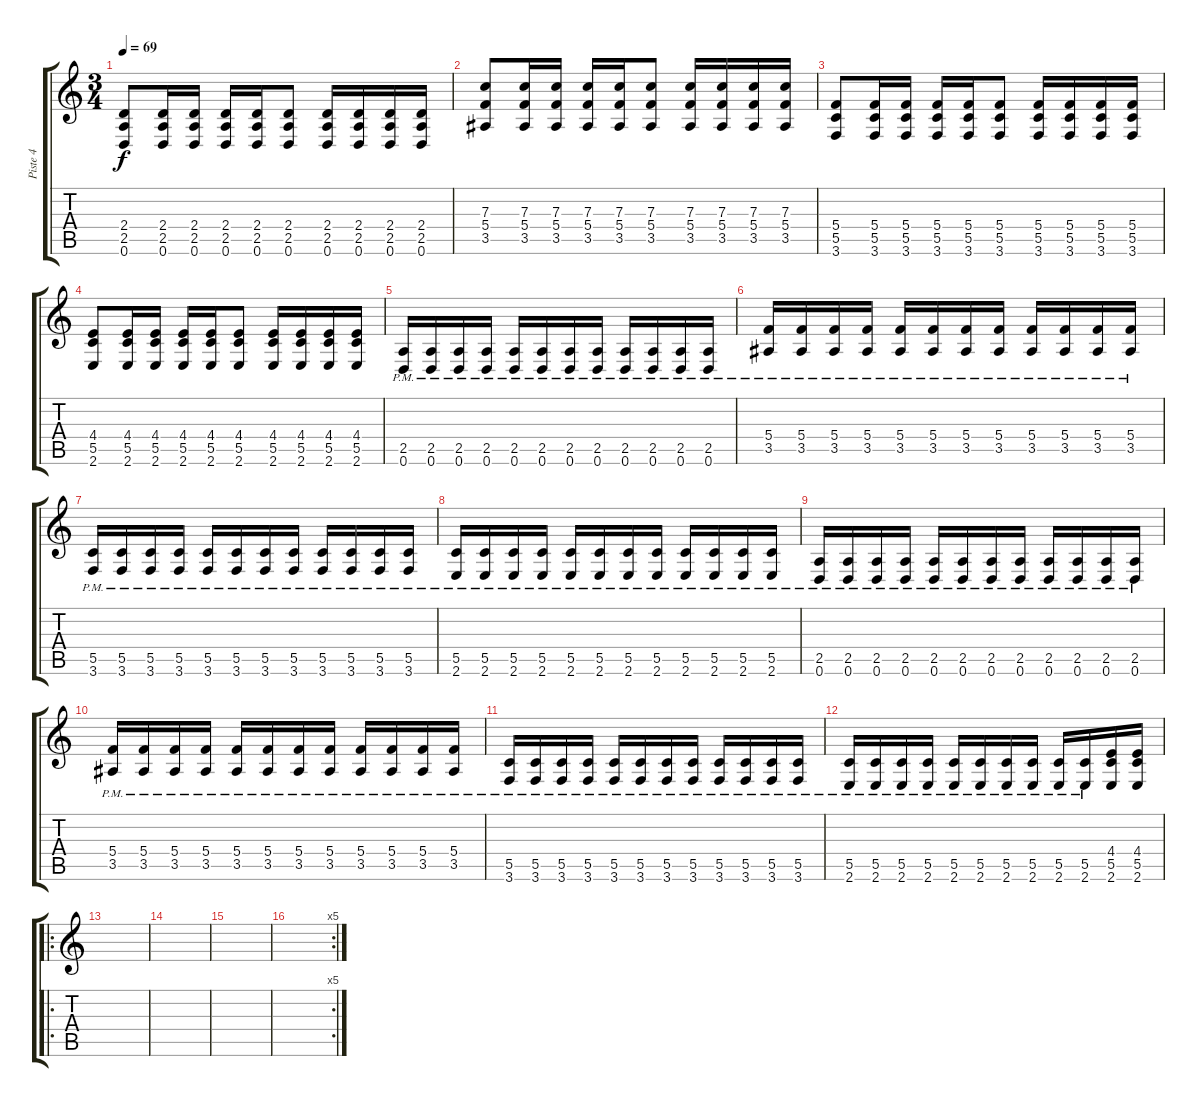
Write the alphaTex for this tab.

\track ("Piste 4" "Piste 4") {instrument distortionguitar}
\staff {score tabs}
\tuning (D4 A3 F3 C3 G2 D2) {hide}
\ts (3 4)
\tempo 69
\clef g2
\ks c
(2.4 2.5 0.6).8{dy f} (2.4 2.5 0.6).16 (2.4 2.5 0.6).16 (2.4 2.5 0.6).16 (2.4 2.5 0.6).16 (2.4 2.5 0.6).8 (2.4 2.5 0.6).16 (2.4 2.5 0.6).16 (2.4 2.5 0.6).16 (2.4 2.5 0.6).16 |
(7.3 5.4 3.5).8 (7.3 5.4 3.5).16 (7.3 5.4 3.5).16 (7.3 5.4 3.5).16 (7.3 5.4 3.5).16 (7.3 5.4 3.5).8 (7.3 5.4 3.5).16 (7.3 5.4 3.5).16 (7.3 5.4 3.5).16 (7.3 5.4 3.5).16 |
(5.4 5.5 3.6).8 (5.4 5.5 3.6).16 (5.4 5.5 3.6).16 (5.4 5.5 3.6).16 (5.4 5.5 3.6).16 (5.4 5.5 3.6).8 (5.4 5.5 3.6).16 (5.4 5.5 3.6).16 (5.4 5.5 3.6).16 (5.4 5.5 3.6).16 |
(4.4 5.5 2.6).8 (4.4 5.5 2.6).16 (4.4 5.5 2.6).16 (4.4 5.5 2.6).16 (4.4 5.5 2.6).16 (4.4 5.5 2.6).8 (4.4 5.5 2.6).16 (4.4 5.5 2.6).16 (4.4 5.5 2.6).16 (4.4 5.5 2.6).16 |
(2.5{pm} 0.6).16 (2.5{pm} 0.6).16 (2.5{pm} 0.6).16 (2.5{pm} 0.6).16 (2.5{pm} 0.6).16 (2.5{pm} 0.6).16 (2.5{pm} 0.6).16 (2.5{pm} 0.6).16 (2.5{pm} 0.6).16 (2.5{pm} 0.6).16 (2.5{pm} 0.6).16 (2.5{pm} 0.6).16 |
(5.4{pm} 3.5).16 (5.4{pm} 3.5).16 (5.4{pm} 3.5).16 (5.4{pm} 3.5).16 (5.4{pm} 3.5).16 (5.4{pm} 3.5).16 (5.4{pm} 3.5).16 (5.4{pm} 3.5).16 (5.4{pm} 3.5).16 (5.4{pm} 3.5).16 (5.4{pm} 3.5).16 (5.4{pm} 3.5).16 |
(5.5{pm} 3.6).16 (5.5{pm} 3.6).16 (5.5{pm} 3.6).16 (5.5{pm} 3.6).16 (5.5{pm} 3.6).16 (5.5{pm} 3.6).16 (5.5{pm} 3.6).16 (5.5{pm} 3.6).16 (5.5{pm} 3.6).16 (5.5{pm} 3.6).16 (5.5{pm} 3.6).16 (5.5{pm} 3.6).16 |
(5.5{pm} 2.6).16 (5.5{pm} 2.6).16 (5.5{pm} 2.6).16 (5.5{pm} 2.6).16 (5.5{pm} 2.6).16 (5.5{pm} 2.6).16 (5.5{pm} 2.6).16 (5.5{pm} 2.6).16 (5.5{pm} 2.6).16 (5.5{pm} 2.6).16 (5.5{pm} 2.6).16 (5.5{pm} 2.6).16 |
(2.5{pm} 0.6).16 (2.5{pm} 0.6).16 (2.5{pm} 0.6).16 (2.5{pm} 0.6).16 (2.5{pm} 0.6).16 (2.5{pm} 0.6).16 (2.5{pm} 0.6).16 (2.5{pm} 0.6).16 (2.5{pm} 0.6).16 (2.5{pm} 0.6).16 (2.5{pm} 0.6).16 (2.5{pm} 0.6).16 |
(5.4{pm} 3.5).16 (5.4{pm} 3.5).16 (5.4{pm} 3.5).16 (5.4{pm} 3.5).16 (5.4{pm} 3.5).16 (5.4{pm} 3.5).16 (5.4{pm} 3.5).16 (5.4{pm} 3.5).16 (5.4{pm} 3.5).16 (5.4{pm} 3.5).16 (5.4{pm} 3.5).16 (5.4{pm} 3.5).16 |
(5.5{pm} 3.6).16 (5.5{pm} 3.6).16 (5.5{pm} 3.6).16 (5.5{pm} 3.6).16 (5.5{pm} 3.6).16 (5.5{pm} 3.6).16 (5.5{pm} 3.6).16 (5.5{pm} 3.6).16 (5.5{pm} 3.6).16 (5.5{pm} 3.6).16 (5.5{pm} 3.6).16 (5.5{pm} 3.6).16 |
(5.5{pm} 2.6).16 (5.5{pm} 2.6).16 (5.5{pm} 2.6).16 (5.5{pm} 2.6).16 (5.5{pm} 2.6).16 (5.5{pm} 2.6).16 (5.5{pm} 2.6).16 (5.5{pm} 2.6).16 (5.5{pm} 2.6).16 (5.5{pm} 2.6).16 (4.4 5.5 2.6).16 (4.4 5.5 2.6).16 |
\ro
|
|
|
\rc 5
